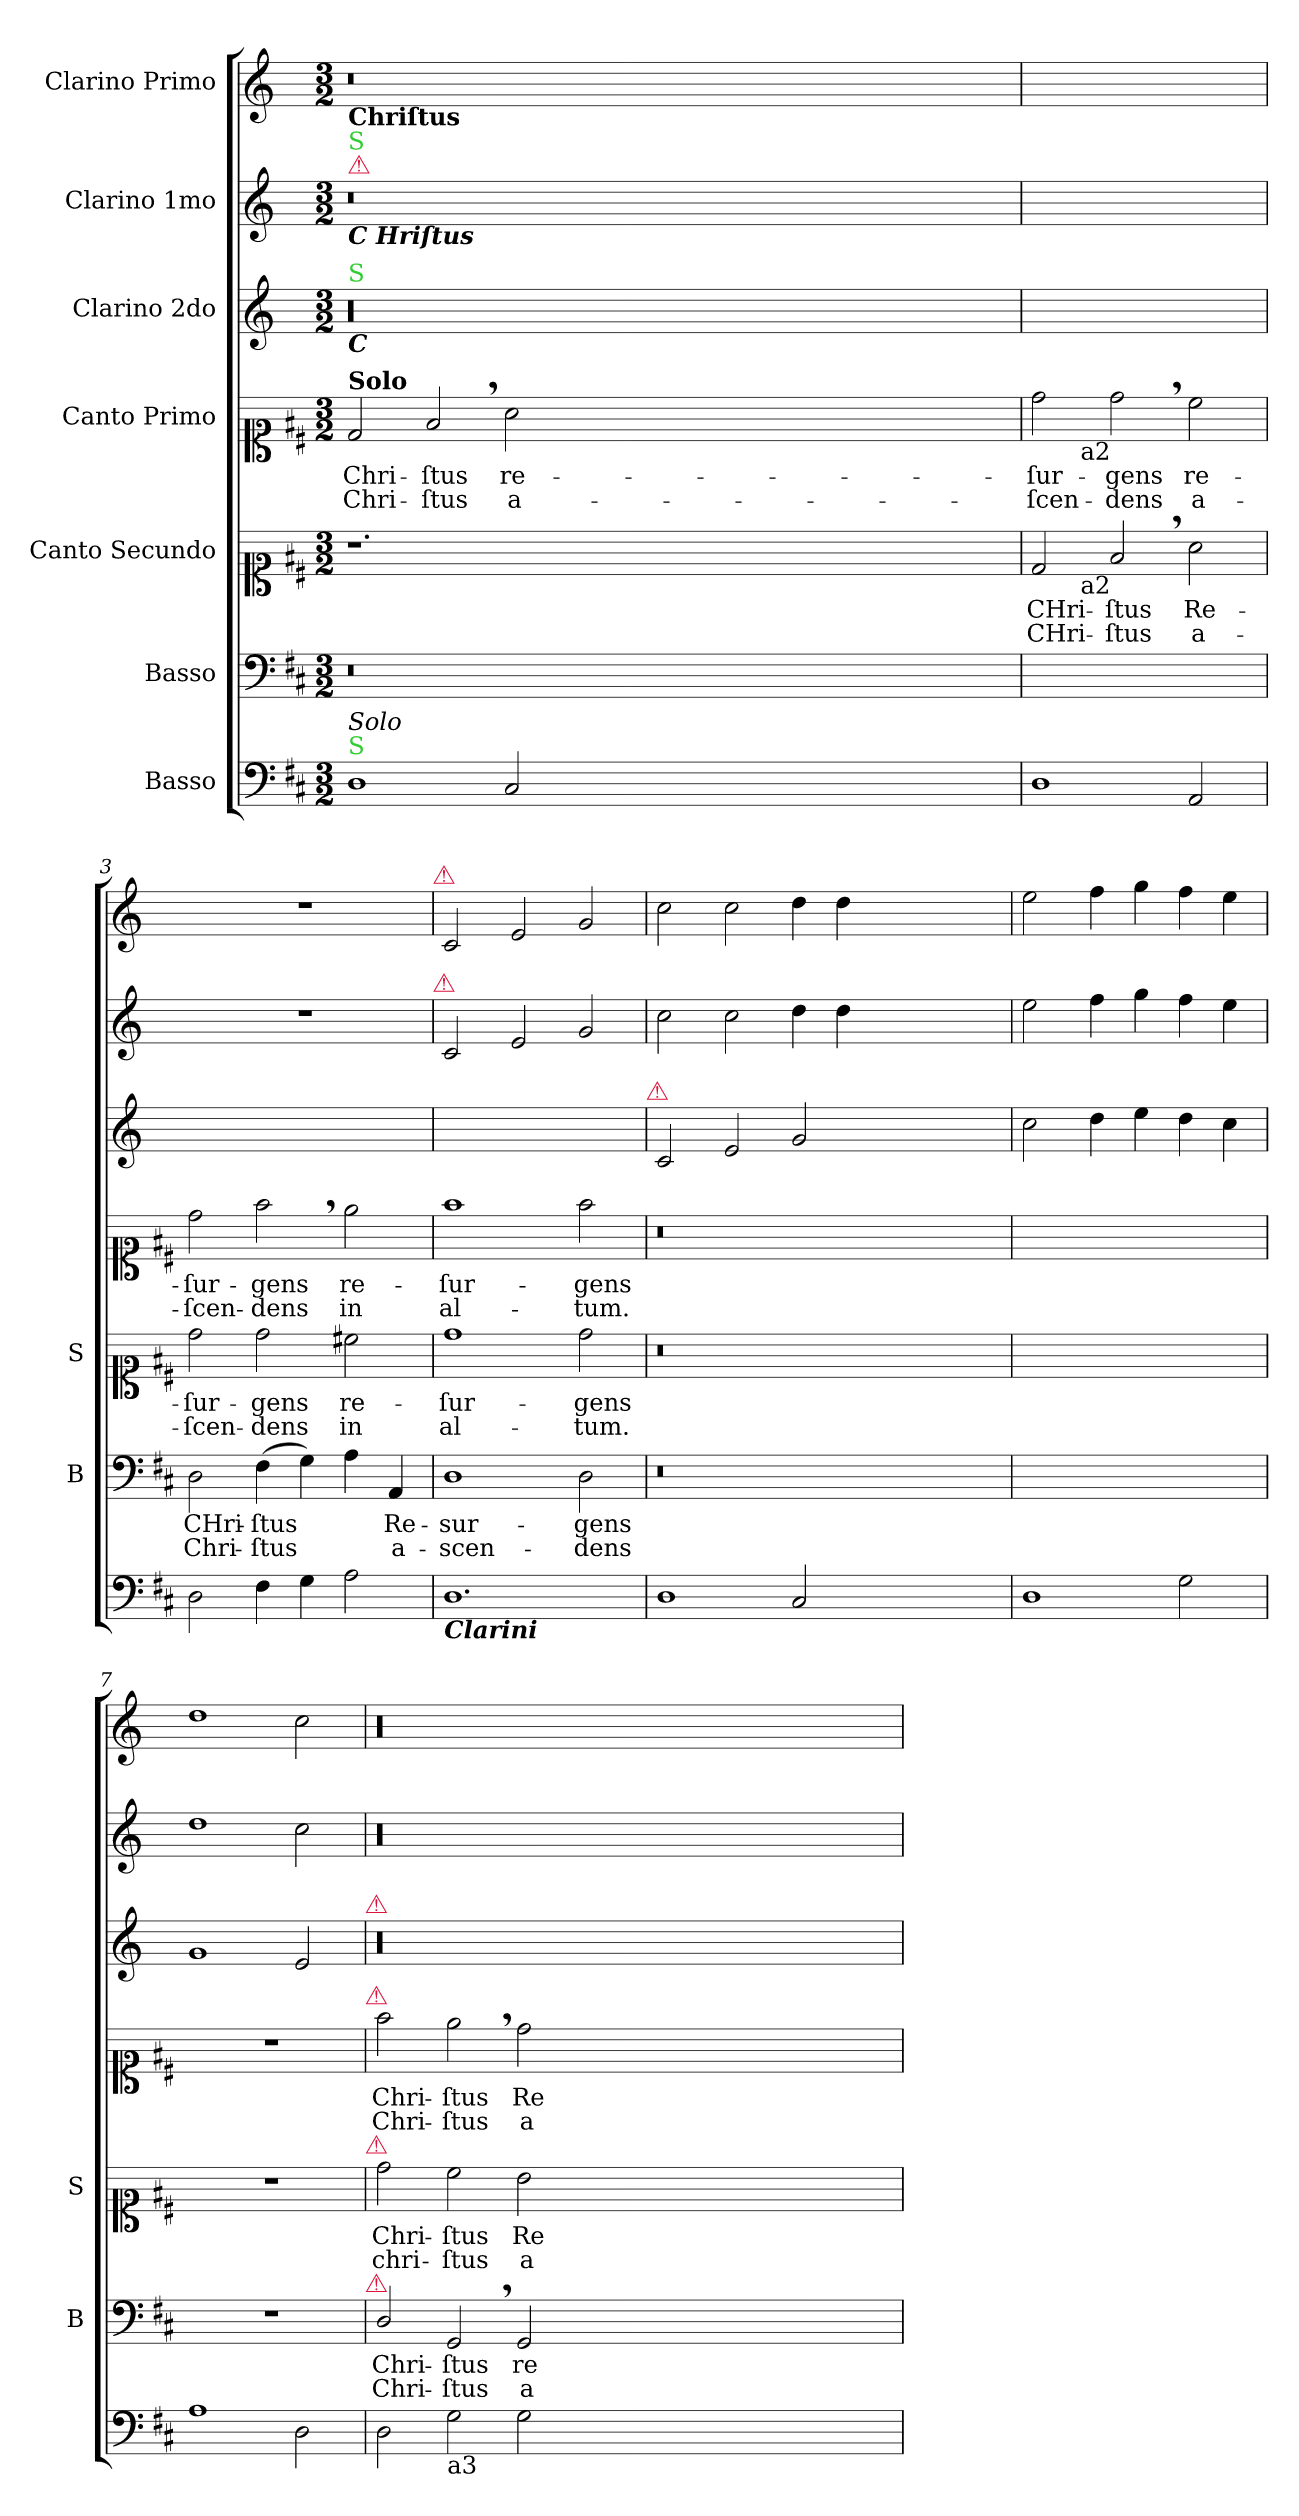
**kern	**kern	**text	**text	**kern	**text	**text	**kern	**text	**text	**kern	**kern	**kern
*part7	*part6	*part6	*part6	*part5	*part5	*part5	*part4	*part4	*part4	*part3	*part2	*part1
*staff7	*staff6	*staff6	*staff6	*staff5	*staff5	*staff5	*staff4	*staff4	*staff4	*staff3	*staff2	*staff1
*I"Basso	*I"Basso	*	*	*I"Canto Secundo	*	*	*I"Canto Primo	*	*	*I"Clarino 2do	*I"Clarino 1mo	*I"Clarino Primo
*	*I'B	*	*	*I'S	*	*	*	*	*	*	*	*
*clefF4	*clefF4	*	*	*clefC1	*	*	*clefC1	*	*	*clefG2	*clefG2	*clefG2
*	*	*	*	*	*	*	*	*	*	*ITrd-1c-2	*ITrd-1c-2	*ITrd-1c-2
*k[f#c#]	*k[f#c#]	*	*	*k[f#c#]	*	*	*k[f#c#]	*	*	*k[f#c#]	*k[f#c#]	*k[f#c#]
*M3/2	*M3/2	*	*	*M3/2	*	*	*M3/2	*	*	*M3/2	*M3/2	*M3/2
=1	=1	=1	=1	=1	=1	=1	=1	=1	=1	=1	=1	=1
!	!	!	!	!	!	!	!	!	!	!	!	!LO:TX:b:B:t=Chriſtus
!	!	!	!	!	!	!	!	!	!	!	!LO:TX:a:color=crimson:t=⚠	!
!	!	!	!	!	!	!	!	!	!	!	!LO:TX:a:color=limegreen:t=S	!
!	!	!	!	!	!	!	!	!	!	!	!LO:TX:b:Bi:t=C Hriſtus	!
!	!	!	!	!	!	!	!	!	!	!LO:TX:a:color=limegreen:t=S	!	!
!	!	!	!	!	!	!	!	!	!	!LO:TX:b:Bi:t=C	!	!
!	!	!	!	!	!	!	!LO:TX:a:B:t=Solo	!	!	!	!	!
!LO:TX:a:color=limegreen:t=S	!	!	!	!	!	!	!	!	!	!	!	!
!LO:TX:a:i:t=Solo	!	!	!	!	!	!	!	!	!	!	!	!
!	!LO:N:vis=0	!	!	!	!	!	!	!	!	!LO:N:vis=00	!LO:N:vis=0	!LO:N:vis=0
1D	0.r	.	.	1.r	.	.	2d/	Chri-	Chri-	00.r	0.r	0.r
.	.	.	.	.	.	.	2f#,/	-ſtus	-ſtus	.	.	.
2C#/	.	.	.	.	.	.	2a\	re-	a-	.	.	.
00ryy	.	.	.	00ryy	.	.	00ryy	.	.	.	.	.
.	0.ryy	.	.	.	.	.	.	.	.	.	0.ryy	0.ryy
2ryy	.	.	.	2ryy	.	.	2ryy	.	.	.	.	.
=2	=2	=2	=2	=2	=2	=2	=2	=2	=2	=2	=2	=2
1D	1.ryy	.	.	2d/	CHri-	CHri-	2dd\	-ſur-	-ſcen-	1.ryy	1.ryy	1.ryy
!	!	!	!	!	!	!	!LO:TX:b:rj:t=a2	!	!	!	!	!
!	!	!	!	!LO:TX:b:rj:t=a2	!	!	!	!	!	!	!	!
.	.	.	.	2f#,/	-ſtus	-ſtus	2dd,\	-gens	-dens	.	.	.
!	!	!	!	!	!	!	!	!LO:LY:i	!LO:LY:i	!	!	!
2AA/	.	.	.	2a\	Re-	a-	2cc#\	re-	a-	.	.	.
=3	=3	=3	=3	=3	=3	=3	=3	=3	=3	=3	=3	=3
!	!	!	!	!	!	!	!	!LO:LY:i	!LO:LY:i	!	!	!
2D\	2D\	CHri-	Chri-	2dd\	-ſur-	-ſcen-	2dd\	-ſur-	-ſcen-	1.ryy	1.r	1.r
!	!	!	!	!	!	!	!	!LO:LY:i	!LO:LY:i	!	!	!
4F#\	(>4F#\	-ſtus	-ſtus	2dd\	-gens	-dens	2ff#,\	-gens	-dens	.	.	.
4G\	4G\)	.	.	.	.	.	.	.	.	.	.	.
2A\	4A\	.	.	2cc#X\	re-	in	2ee\	re-	in	.	.	.
.	4AA/	Re-	a-	.	.	.	.	.	.	.	.	.
!	!	!	!	!	!	!	!	!	!	!	!	!LO:TX:a:color=crimson:t=⚠
!	!	!	!	!	!	!	!	!	!	!	!LO:TX:a:color=crimson:t=⚠	!
=4	=4	=4	=4	=4	=4	=4	=4	=4	=4	=4	=4	=4
!LO:TX:b:Bi:t=Clarini	!	!	!	!	!	!	!	!	!	!	!	!
1.D	1D	-sur-	-scen-	1dd	-ſur-	al-	1ff#	-ſur-	al-	1.ryy	2d/	2d/
.	.	.	.	.	.	.	.	.	.	.	2f#/	2f#/
.	2D\	-gens	-dens	2dd\	-gens	-tum.	2ff#\	-gens	-tum.	.	2a/	2a/
!	!	!	!	!	!	!	!	!	!	!LO:TX:a:color=crimson:t=⚠	!	!
=5	=5	=5	=5	=5	=5	=5	=5	=5	=5	=5	=5	=5
!	!LO:N:vis=0	!	!	!LO:N:vis=0	!	!	!LO:N:vis=0	!	!	!	!	!
1D	0.r	.	.	0.r	.	.	0.r	.	.	2d/	2dd\	2dd\
.	.	.	.	.	.	.	.	.	.	2f#/	2dd\	2dd\
2C#/	.	.	.	.	.	.	.	.	.	2a/	4ee\	4ee\
.	.	.	.	.	.	.	.	.	.	.	4ee\	4ee\
1.ryy	.	.	.	.	.	.	.	.	.	1.ryy	1.ryy	1.ryy
=6	=6	=6	=6	=6	=6	=6	=6	=6	=6	=6	=6	=6
1D	1.ryy	.	.	1.ryy	.	.	1.ryy	.	.	2dd\	2ff#\	2ff#\
.	.	.	.	.	.	.	.	.	.	4ee\	4gg\	4gg\
.	.	.	.	.	.	.	.	.	.	4ff#\	4aa\	4aa\
2G\	.	.	.	.	.	.	.	.	.	4ee\	4gg\	4gg\
.	.	.	.	.	.	.	.	.	.	4dd\	4ff#\	4ff#\
=7	=7	=7	=7	=7	=7	=7	=7	=7	=7	=7	=7	=7
1A	1.r	.	.	1.r	.	.	1.r	.	.	1a	1ee	1ee
2D\	.	.	.	.	.	.	.	.	.	2f#/	2dd\	2dd\
!	!	!	!	!	!	!	!	!	!	!LO:TX:a:color=crimson:t=⚠	!	!
!	!	!	!	!	!	!	!LO:TX:a:color=crimson:t=⚠	!	!	!	!	!
!	!	!	!	!LO:TX:a:color=crimson:t=⚠	!	!	!	!	!	!	!	!
!	!LO:TX:a:color=crimson:t=⚠	!	!	!	!	!	!	!	!	!	!	!
=8	=8	=8	=8	=8	=8	=8	=8	=8	=8	=8	=8	=8
!	!	!	!LO:LY:i	!	!	!	!	!	!	!LO:N:vis=00	!LO:N:vis=00	!LO:N:vis=00
2D\	2D/	Chri-	Chri-	2dd\	Chri-	chri-	2ff#\	Chri-	Chri-	00.r	00.r	00.r
!LO:TX:b:t=a3	!	!	!	!	!	!	!	!	!	!	!	!
!	!	!	!LO:LY:i	!	!	!	!	!	!	!	!	!
2G\	2GG,/	-ſtus	-ſtus	2cc#\	-ſtus	-ſtus	2ee,\	-ſtus	-ſtus	.	.	.
!	!	!	!LO:LY:i	!	!	!	!	!	!	!	!	!
2G\	2GG/	re-	a-	2b\	Re-	a-	2dd\	Re-	a-	.	.	.
00ryy	00ryy	.	.	00ryy	.	.	00ryy	.	.	.	.	.
2ryy	2ryy	.	.	2ryy	.	.	2ryy	.	.	.	.	.
=	=	=	=	=	=	=	=	=	=	=	=	=
*-	*-	*-	*-	*-	*-	*-	*-	*-	*-	*-	*-	*-
